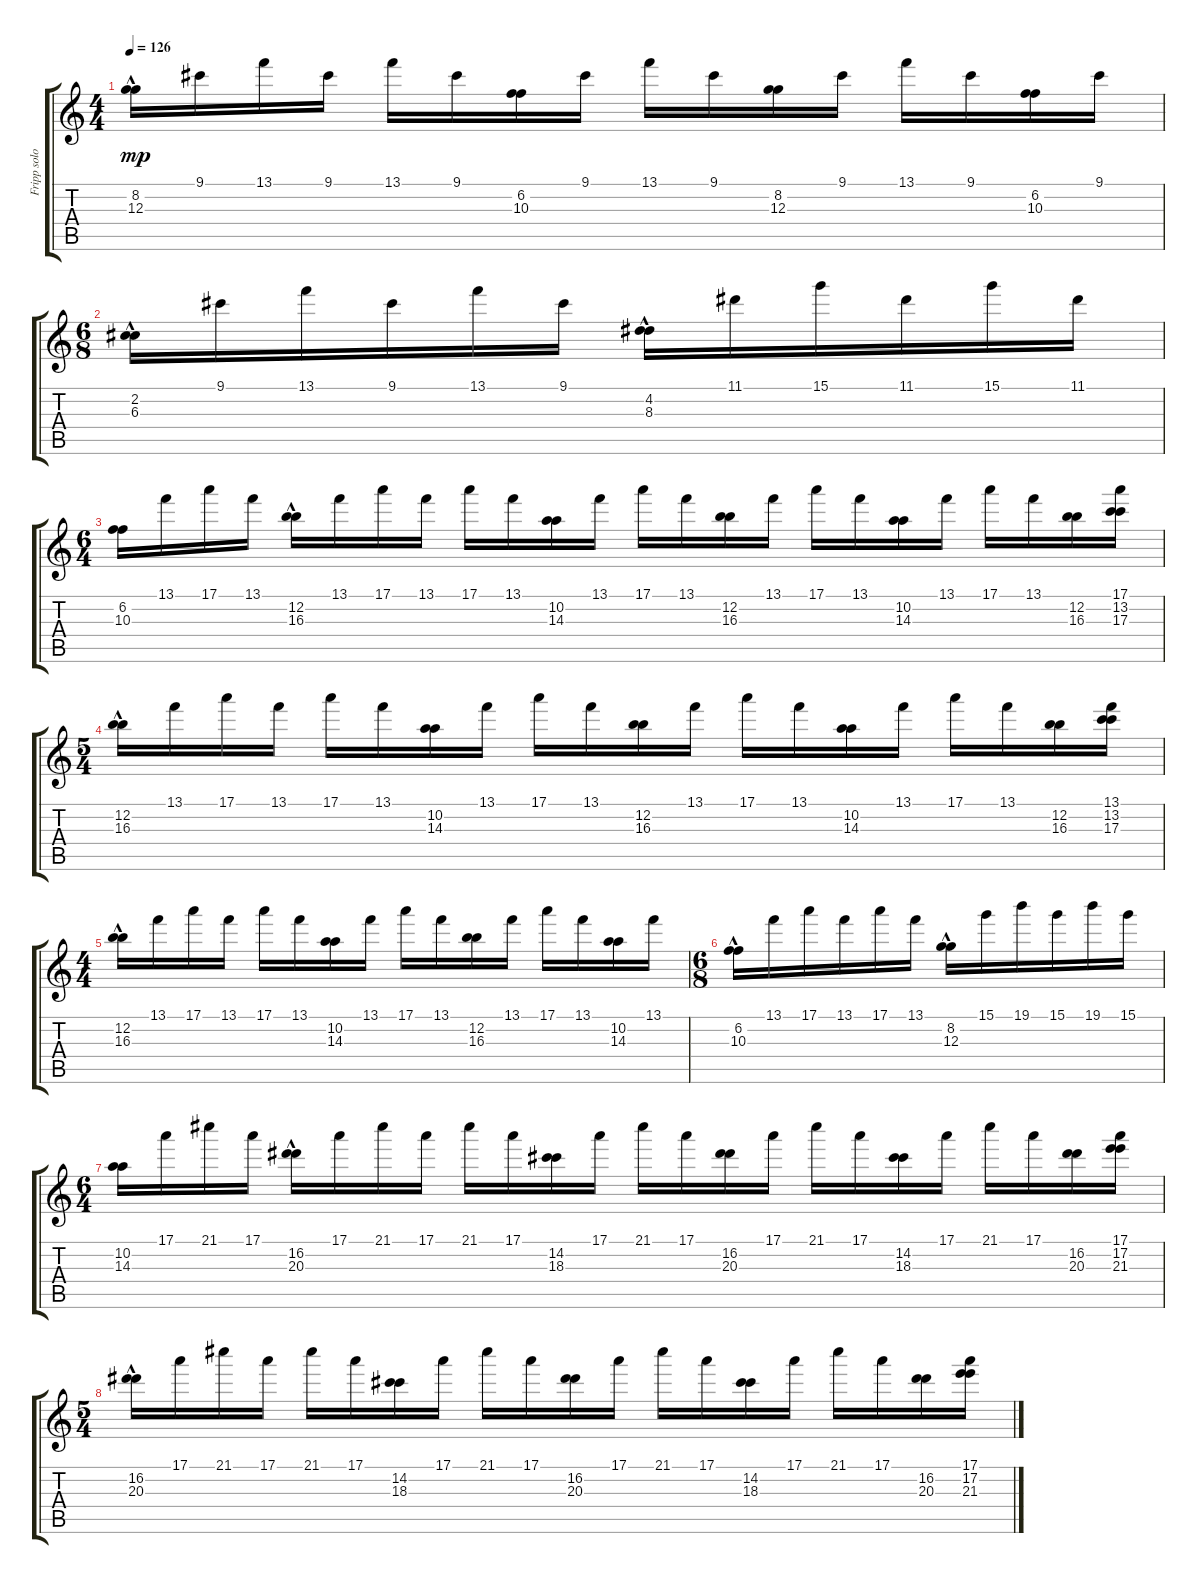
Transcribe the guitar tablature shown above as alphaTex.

\track ("Fripp solo" "Fripp solo") {instrument acousticguitarnylon}
\staff {score tabs}
\tuning (E4 B3 G3 D3 A2 E2) {hide}
\ts (4 4)
\tempo 126
\clef g2
\ks c
(8.2{hac} 12.3{hac}).16{dy mp} 9.1.16 13.1.16 9.1.16 13.1.16 9.1.16 (6.2 10.3).16 9.1.16 13.1.16 9.1.16 (8.2 12.3).16 9.1.16 13.1.16 9.1.16 (6.2 10.3).16 9.1.16 |
\ts (6 8)
(2.2{hac} 6.3{hac}).16 9.1.16 13.1.16 9.1.16 13.1.16 9.1.16 (4.2{hac} 8.3{hac}).16 11.1.16 15.1.16 11.1.16 15.1.16 11.1.16 |
\ts (6 4)
(6.2 10.3).16 13.1.16 17.1.16 13.1.16 (12.2{hac} 16.3{hac}).16 13.1.16 17.1.16 13.1.16 17.1.16 13.1.16 (10.2 14.3).16 13.1.16 17.1.16 13.1.16 (12.2 16.3).16 13.1.16 17.1.16 13.1.16 (10.2 14.3).16 13.1.16 17.1.16 13.1.16 (12.2 16.3).16 (17.1 13.2 17.3).16 |
\ts (5 4)
(12.2{hac} 16.3{hac}).16 13.1.16 17.1.16 13.1.16 17.1.16 13.1.16 (10.2 14.3).16 13.1.16 17.1.16 13.1.16 (12.2 16.3).16 13.1.16 17.1.16 13.1.16 (10.2 14.3).16 13.1.16 17.1.16 13.1.16 (12.2 16.3).16 (13.1 13.2 17.3).16 |
\ts (4 4)
(12.2{hac} 16.3{hac}).16 13.1.16 17.1.16 13.1.16 17.1.16 13.1.16 (10.2 14.3).16 13.1.16 17.1.16 13.1.16 (12.2 16.3).16 13.1.16 17.1.16 13.1.16 (10.2 14.3).16 13.1.16 |
\ts (6 8)
(6.2{hac} 10.3{hac}).16 13.1.16 17.1.16 13.1.16 17.1.16 13.1.16 (8.2{hac} 12.3{hac}).16 15.1.16 19.1.16 15.1.16 19.1.16 15.1.16 |
\ts (6 4)
(10.2 14.3).16 17.1.16 21.1.16 17.1.16 (16.2{hac} 20.3{hac}).16 17.1.16 21.1.16 17.1.16 21.1.16 17.1.16 (14.2 18.3).16 17.1.16 21.1.16 17.1.16 (16.2 20.3).16 17.1.16 21.1.16 17.1.16 (14.2 18.3).16 17.1.16 21.1.16 17.1.16 (16.2 20.3).16 (17.1 17.2 21.3).16 |
\ts (5 4)
(16.2{hac} 20.3{hac}).16 17.1.16 21.1.16 17.1.16 21.1.16 17.1.16 (14.2 18.3).16 17.1.16 21.1.16 17.1.16 (16.2 20.3).16 17.1.16 21.1.16 17.1.16 (14.2 18.3).16 17.1.16 21.1.16 17.1.16 (16.2 20.3).16 (17.1 17.2 21.3).16
